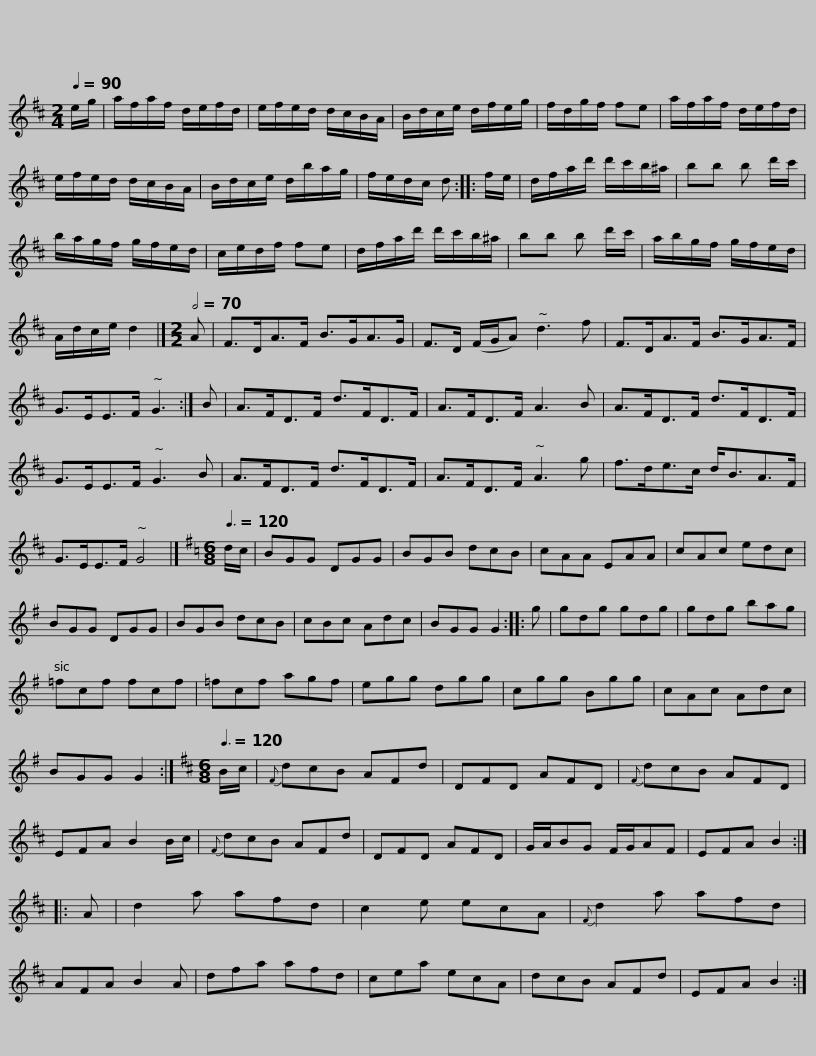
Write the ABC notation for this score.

X:1
L:1/8
Q:1/4=90
M:2/4
I:linebreak $
K:D
V:1 treble
V:1
 e/g/ | a/f/a/f/ d/e/f/d/ | e/f/e/d/ d/c/B/A/ | B/d/c/e/ d/f/e/g/ | f/d/g/f/ fe |$ %5
 a/f/a/f/ d/e/f/d/ | e/f/e/d/ d/c/B/A/ | B/d/c/e/ d/b/a/g/ | f/e/d/c/ d ::$ f/e/ | %10
 d/f/a/d'/ d'/c'/b/^a/ | bb b d'/c'/ | b/a/g/f/ g/f/e/d/ | c/e/d/f/ fe |$ d/f/a/d'/ d'/c'/b/^a/ | %15
 bb b d'/c'/ | a/b/g/f/ g/f/e/d/ | A/d/c/e/ d2 |][M:2/2][Q:1/2=70] A | F>DA>F B>GA>G |$ %20
 F>D (F/G/A) d3 f | F>DA>F B>GA>F | G>EE>F G3 :|$ B | A>FD>F d>FD>F | %25
 A>FD>F A3 B | A>FD>F d>FD>F | G>EE>F G3 B |$ A>FD>F d>FD>F | A>FD>F A3 g | %30
 f>de>c d<BA>F | G>EE>F G4 |][K:G][M:6/8][Q:3/8=120] d/c/ | BGG DGG |$ BGB dcB | %35
 cAA EAA | cAc edc | BGG DGG | BGB dcB | cBc Adc | %40
 BGG G2 ::$ g | gdg gdg | gdg bag | =fcf fcf | %45
 =fcf agf | egg dgg | cgg Bgg | cAc Adc |$ BGG G2 :| %50
[K:D][M:6/8][Q:3/8=120] B/c/ |{F} dcB AFd | DFD AFD |{F} dcB AFD | EFA B2 B/c/ |$ %55
{F} dcB AFd | DFD AFD | G/A/BG F/G/AF | EFA B2 ::$ A | %60
 d2 a afd | c2 e ecA |{F} d2 a afd | AFA B2 A |$ dfa afd | %65
 cea ecA | dcB AFd | EFA B2 :| %68
